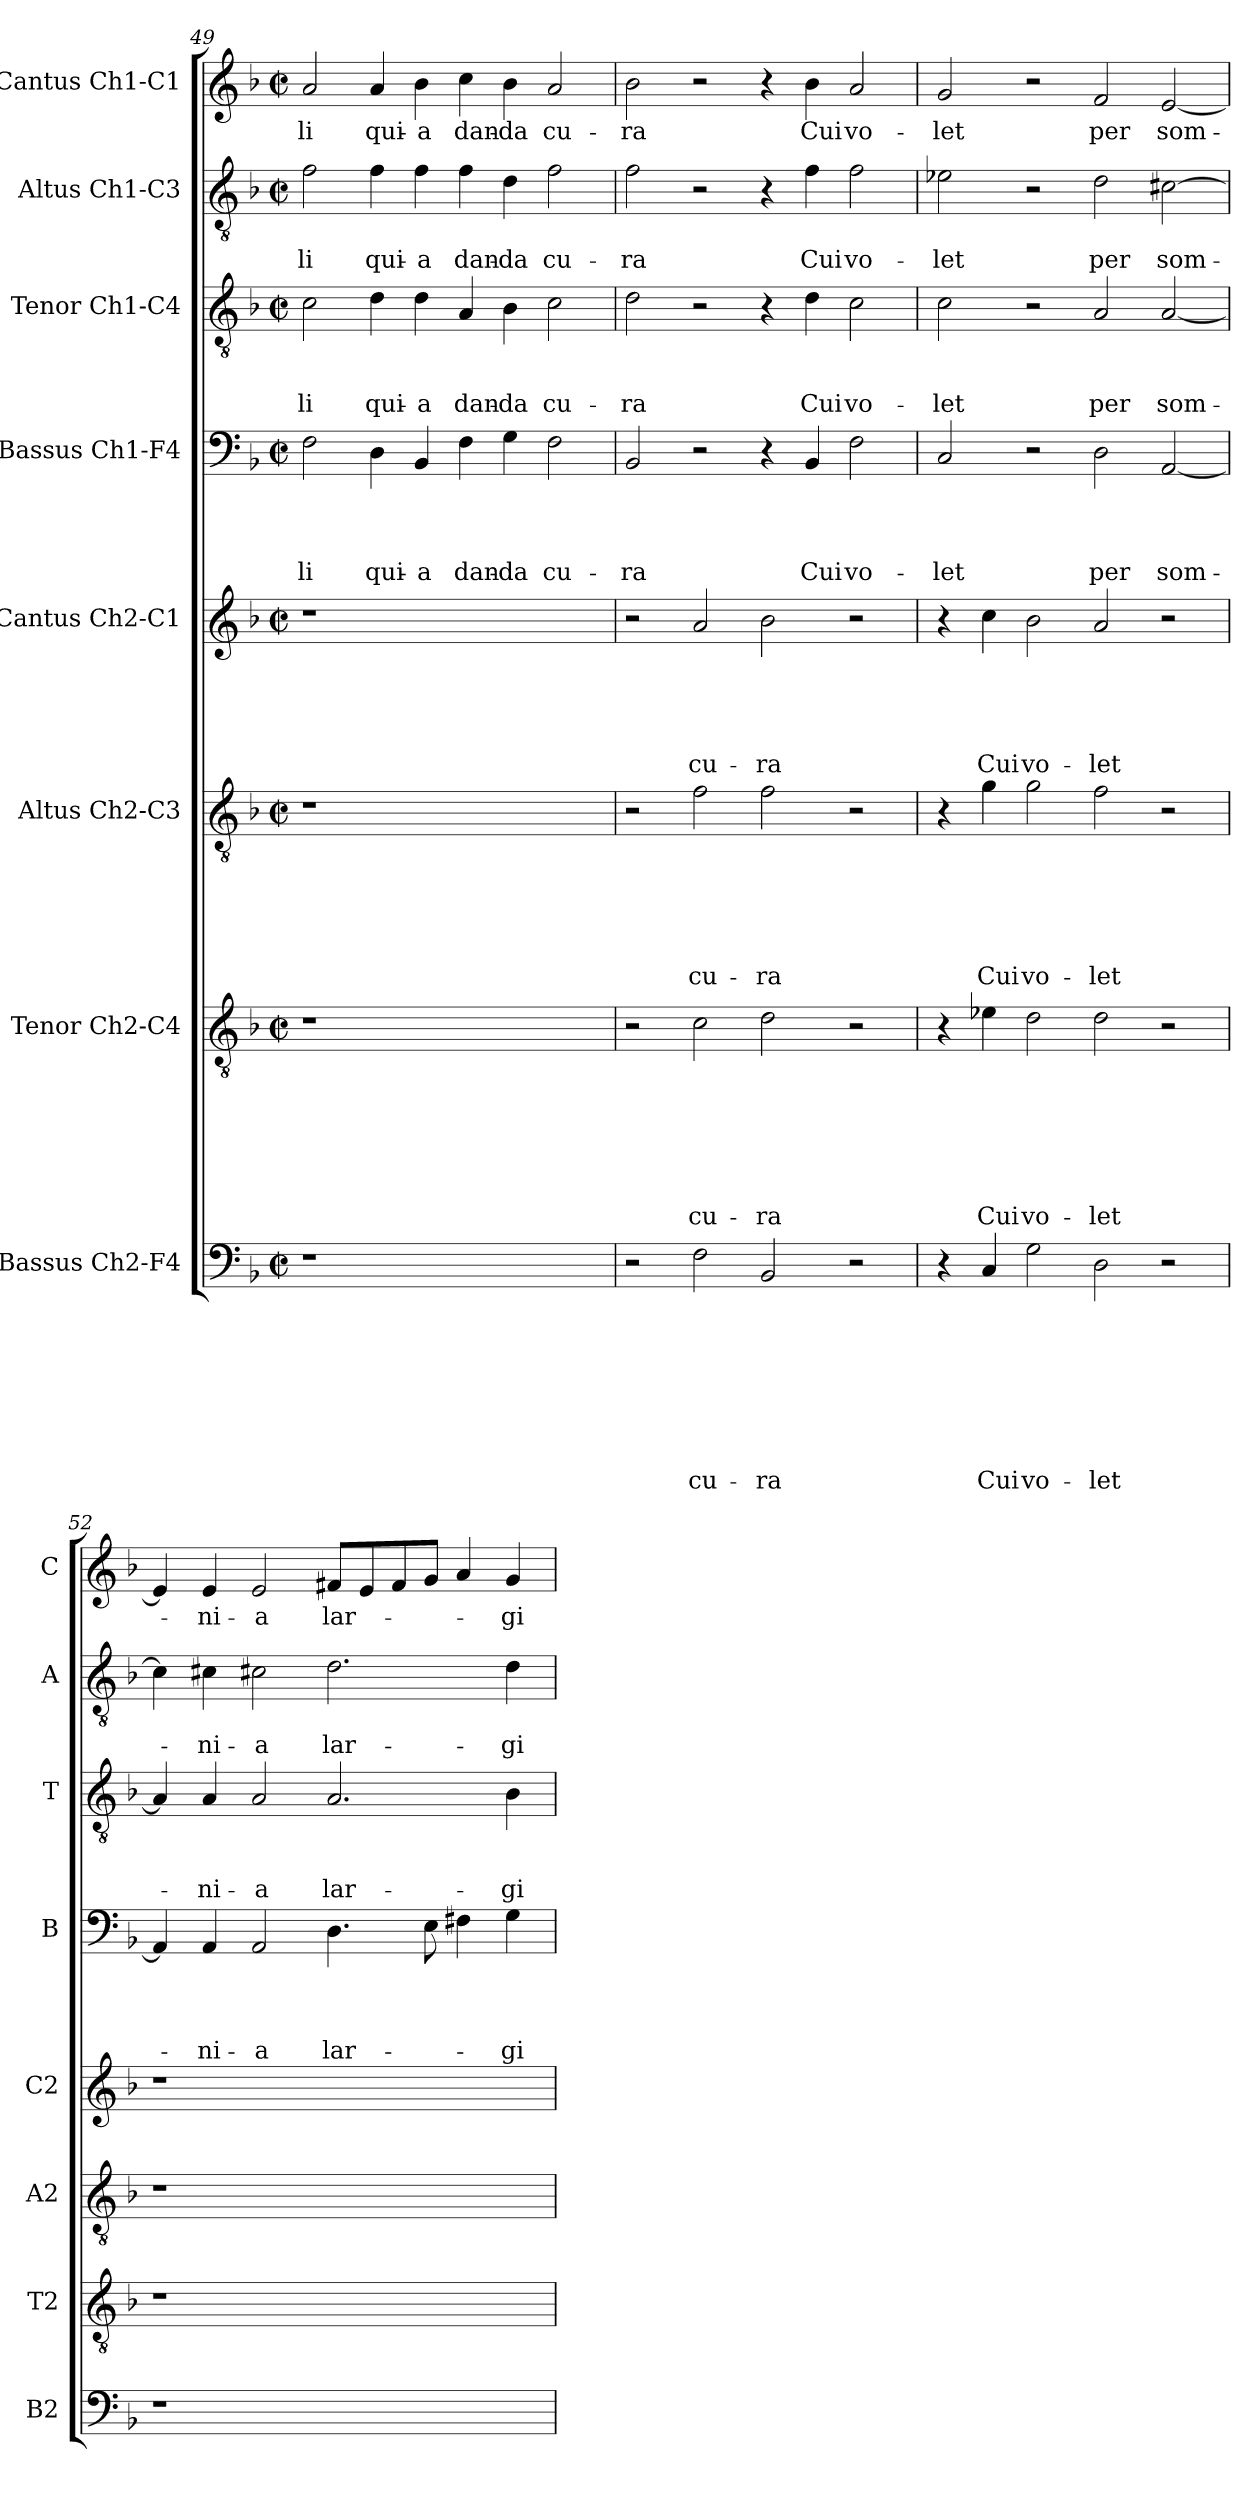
**kern	**text	**text	**text	**text	**text	**text	**text	**text	**kern	**text	**text	**text	**text	**text	**text	**text	**kern	**text	**text	**text	**text	**text	**text	**kern	**text	**text	**text	**text	**text	**kern	**text	**text	**text	**text	**kern	**text	**text	**text	**kern	**text	**text	**kern	**text
*part8	*part8	*part8	*part8	*part8	*part8	*part8	*part8	*part8	*part7	*part7	*part7	*part7	*part7	*part7	*part7	*part7	*part6	*part6	*part6	*part6	*part6	*part6	*part6	*part5	*part5	*part5	*part5	*part5	*part5	*part4	*part4	*part4	*part4	*part4	*part3	*part3	*part3	*part3	*part2	*part2	*part2	*part1	*part1
*staff8	*staff8	*staff8	*staff8	*staff8	*staff8	*staff8	*staff8	*staff8	*staff7	*staff7	*staff7	*staff7	*staff7	*staff7	*staff7	*staff7	*staff6	*staff6	*staff6	*staff6	*staff6	*staff6	*staff6	*staff5	*staff5	*staff5	*staff5	*staff5	*staff5	*staff4	*staff4	*staff4	*staff4	*staff4	*staff3	*staff3	*staff3	*staff3	*staff2	*staff2	*staff2	*staff1	*staff1
*I"Bassus Ch2-F4	*	*	*	*	*	*	*	*	*I"Tenor Ch2-C4	*	*	*	*	*	*	*	*I"Altus Ch2-C3	*	*	*	*	*	*	*I"Cantus Ch2-C1	*	*	*	*	*	*I"Bassus Ch1-F4	*	*	*	*	*I"Tenor Ch1-C4	*	*	*	*I"Altus Ch1-C3	*	*	*I"Cantus Ch1-C1	*
*I'B2	*	*	*	*	*	*	*	*	*I'T2	*	*	*	*	*	*	*	*I'A2	*	*	*	*	*	*	*I'C2	*	*	*	*	*	*I'B	*	*	*	*	*I'T	*	*	*	*I'A	*	*	*I'C	*
*clefF4	*	*	*	*	*	*	*	*	*clefGv2	*	*	*	*	*	*	*	*clefGv2	*	*	*	*	*	*	*clefG2	*	*	*	*	*	*clefF4	*	*	*	*	*clefGv2	*	*	*	*clefGv2	*	*	*clefG2	*
*k[b-]	*	*	*	*	*	*	*	*	*k[b-]	*	*	*	*	*	*	*	*k[b-]	*	*	*	*	*	*	*k[b-]	*	*	*	*	*	*k[b-]	*	*	*	*	*k[b-]	*	*	*	*k[b-]	*	*	*k[b-]	*
*F:	*	*	*	*	*	*	*	*	*F:	*	*	*	*	*	*	*	*F:	*	*	*	*	*	*	*F:	*	*	*	*	*	*F:	*	*	*	*	*F:	*	*	*	*F:	*	*	*F:	*
*M2/2	*	*	*	*	*	*	*	*	*M2/2	*	*	*	*	*	*	*	*M2/2	*	*	*	*	*	*	*M2/2	*	*	*	*	*	*M2/2	*	*	*	*	*M2/2	*	*	*	*M2/2	*	*	*M2/2	*
*met(c|)	*	*	*	*	*	*	*	*	*met(c|)	*	*	*	*	*	*	*	*met(c|)	*	*	*	*	*	*	*met(c|)	*	*	*	*	*	*met(c|)	*	*	*	*	*met(c|)	*	*	*	*met(c|)	*	*	*met(c|)	*
=49	=49	=49	=49	=49	=49	=49	=49	=49	=49	=49	=49	=49	=49	=49	=49	=49	=49	=49	=49	=49	=49	=49	=49	=49	=49	=49	=49	=49	=49	=49	=49	=49	=49	=49	=49	=49	=49	=49	=49	=49	=49	=49	=49
!	!	!	!	!	!	!	!	!	!	!	!	!	!	!	!	!	!	!	!	!	!	!	!	!	!	!	!	!	!	!	!	!	!	!LO:LY:b	!	!	!	!LO:LY:b	!	!	!LO:LY:b	!	!LO:LY:b
1r	.	.	.	.	.	.	.	.	1r	.	.	.	.	.	.	.	1r	.	.	.	.	.	.	1r	.	.	.	.	.	2F\	.	.	.	-li	2c\	.	.	-li	2f\	.	-li	2a/	-li
!	!	!	!	!	!	!	!	!	!	!	!	!	!	!	!	!	!	!	!	!	!	!	!	!	!	!	!	!	!	!	!	!	!	!LO:LY:b	!	!	!	!LO:LY:b	!	!	!LO:LY:b	!	!LO:LY:b
.	.	.	.	.	.	.	.	.	.	.	.	.	.	.	.	.	.	.	.	.	.	.	.	.	.	.	.	.	.	4D\	.	.	.	qui-	4d\	.	.	qui-	4f\	.	qui-	4a/	qui-
!	!	!	!	!	!	!	!	!	!	!	!	!	!	!	!	!	!	!	!	!	!	!	!	!	!	!	!	!	!	!	!	!	!	!LO:LY:b	!	!	!	!LO:LY:b	!	!	!LO:LY:b	!	!LO:LY:b
.	.	.	.	.	.	.	.	.	.	.	.	.	.	.	.	.	.	.	.	.	.	.	.	.	.	.	.	.	.	4BB-/	.	.	.	-a	4d\	.	.	-a	4f\	.	-a	4b-\	-a
!	!	!	!	!	!	!	!	!	!	!	!	!	!	!	!	!	!	!	!	!	!	!	!	!	!	!	!	!	!	!	!	!	!	!LO:LY:b	!	!	!	!LO:LY:b	!	!	!LO:LY:b	!	!LO:LY:b
1ryy	.	.	.	.	.	.	.	.	1ryy	.	.	.	.	.	.	.	1ryy	.	.	.	.	.	.	1ryy	.	.	.	.	.	4F\	.	.	.	dan-	4A/	.	.	dan-	4f\	.	dan-	4cc\	dan-
!	!	!	!	!	!	!	!	!	!	!	!	!	!	!	!	!	!	!	!	!	!	!	!	!	!	!	!	!	!	!	!	!	!	!LO:LY:b	!	!	!	!LO:LY:b	!	!	!LO:LY:b	!	!LO:LY:b
.	.	.	.	.	.	.	.	.	.	.	.	.	.	.	.	.	.	.	.	.	.	.	.	.	.	.	.	.	.	4G\	.	.	.	-da	4B-\	.	.	-da	4d\	.	-da	4b-\	-da
!	!	!	!	!	!	!	!	!	!	!	!	!	!	!	!	!	!	!	!	!	!	!	!	!	!	!	!	!	!	!	!	!	!	!LO:LY:b	!	!	!	!LO:LY:b	!	!	!LO:LY:b	!	!LO:LY:b
.	.	.	.	.	.	.	.	.	.	.	.	.	.	.	.	.	.	.	.	.	.	.	.	.	.	.	.	.	.	2F\	.	.	.	cu-	2c\	.	.	cu-	2f\	.	cu-	2a/	cu-
!!LO:PB:g=z
=50	=50	=50	=50	=50	=50	=50	=50	=50	=50	=50	=50	=50	=50	=50	=50	=50	=50	=50	=50	=50	=50	=50	=50	=50	=50	=50	=50	=50	=50	=50	=50	=50	=50	=50	=50	=50	=50	=50	=50	=50	=50	=50	=50
!	!	!	!	!	!	!	!	!	!	!	!	!	!	!	!	!	!	!	!	!	!	!	!	!	!	!	!	!	!	!	!	!	!	!LO:LY:b	!	!	!	!LO:LY:b	!	!	!LO:LY:b	!	!LO:LY:b
2r	.	.	.	.	.	.	.	.	2r	.	.	.	.	.	.	.	2r	.	.	.	.	.	.	2r	.	.	.	.	.	2BB-/	.	.	.	-ra	2d\	.	.	-ra	2f\	.	-ra	2b-\	-ra
!	!	!	!	!	!	!	!	!LO:LY:b	!	!	!	!	!	!	!	!LO:LY:b	!	!	!	!	!	!	!LO:LY:b	!	!	!	!	!	!LO:LY:b	!	!	!	!	!	!	!	!	!	!	!	!	!	!
2F\	.	.	.	.	.	.	.	cu-	2c\	.	.	.	.	.	.	cu-	2f\	.	.	.	.	.	cu-	2a/	.	.	.	.	cu-	2r	.	.	.	.	2r	.	.	.	2r	.	.	2r	.
!	!	!	!	!	!	!	!	!LO:LY:b	!	!	!	!	!	!	!	!LO:LY:b	!	!	!	!	!	!	!LO:LY:b	!	!	!	!	!	!LO:LY:b	!	!	!	!	!	!	!	!	!	!	!	!	!	!
2BB-/	.	.	.	.	.	.	.	-ra	2d\	.	.	.	.	.	.	-ra	2f\	.	.	.	.	.	-ra	2b-\	.	.	.	.	-ra	4r	.	.	.	.	4r	.	.	.	4r	.	.	4r	.
!	!	!	!	!	!	!	!	!	!	!	!	!	!	!	!	!	!	!	!	!	!	!	!	!	!	!	!	!	!	!	!	!	!	!LO:LY:b	!	!	!	!LO:LY:b	!	!	!LO:LY:b	!	!LO:LY:b
.	.	.	.	.	.	.	.	.	.	.	.	.	.	.	.	.	.	.	.	.	.	.	.	.	.	.	.	.	.	4BB-/	.	.	.	Cui	4d\	.	.	Cui	4f\	.	Cui	4b-\	Cui
!	!	!	!	!	!	!	!	!	!	!	!	!	!	!	!	!	!	!	!	!	!	!	!	!	!	!	!	!	!	!	!	!	!	!LO:LY:b	!	!	!	!LO:LY:b	!	!	!LO:LY:b	!	!LO:LY:b
2r	.	.	.	.	.	.	.	.	2r	.	.	.	.	.	.	.	2r	.	.	.	.	.	.	2r	.	.	.	.	.	2F\	.	.	.	vo-	2c\	.	.	vo-	2f\	.	vo-	2a/	vo-
=51	=51	=51	=51	=51	=51	=51	=51	=51	=51	=51	=51	=51	=51	=51	=51	=51	=51	=51	=51	=51	=51	=51	=51	=51	=51	=51	=51	=51	=51	=51	=51	=51	=51	=51	=51	=51	=51	=51	=51	=51	=51	=51	=51
!	!	!	!	!	!	!	!	!	!	!	!	!	!	!	!	!	!	!	!	!	!	!	!	!	!	!	!	!	!	!	!	!	!	!LO:LY:b	!	!	!	!LO:LY:b	!	!	!LO:LY:b	!	!LO:LY:b
4r	.	.	.	.	.	.	.	.	4r	.	.	.	.	.	.	.	4r	.	.	.	.	.	.	4r	.	.	.	.	.	2C/	.	.	.	-let	2c\	.	.	-let	2e-X\	.	-let	2g/	-let
!	!	!	!	!	!	!	!	!LO:LY:b	!	!	!	!	!	!	!	!LO:LY:b	!	!	!	!	!	!	!LO:LY:b	!	!	!	!	!	!LO:LY:b	!	!	!	!	!	!	!	!	!	!	!	!	!	!
4C/	.	.	.	.	.	.	.	Cui	4e-X\	.	.	.	.	.	.	Cui	4g\	.	.	.	.	.	Cui	4cc\	.	.	.	.	Cui	.	.	.	.	.	.	.	.	.	.	.	.	.	.
!	!	!	!	!	!	!	!	!LO:LY:b	!	!	!	!	!	!	!	!LO:LY:b	!	!	!	!	!	!	!LO:LY:b	!	!	!	!	!	!LO:LY:b	!	!	!	!	!	!	!	!	!	!	!	!	!	!
2G\	.	.	.	.	.	.	.	vo-	2d\	.	.	.	.	.	.	vo-	2g\	.	.	.	.	.	vo-	2b-\	.	.	.	.	vo-	2r	.	.	.	.	2r	.	.	.	2r	.	.	2r	.
!	!	!	!	!	!	!	!	!LO:LY:b	!	!	!	!	!	!	!	!LO:LY:b	!	!	!	!	!	!	!LO:LY:b	!	!	!	!	!	!LO:LY:b	!	!	!	!	!LO:LY:b	!	!	!	!LO:LY:b	!	!	!LO:LY:b	!	!LO:LY:b
2D\	.	.	.	.	.	.	.	-let	2d\	.	.	.	.	.	.	-let	2f\	.	.	.	.	.	-let	2a/	.	.	.	.	-let	2D\	.	.	.	per	2A/	.	.	per	2d\	.	per	2f/	per
!	!	!	!	!	!	!	!	!	!	!	!	!	!	!	!	!	!	!	!	!	!	!	!	!	!	!	!	!	!	!	!	!	!	!LO:LY:b	!	!	!	!LO:LY:b	!	!	!LO:LY:b	!	!LO:LY:b
2r	.	.	.	.	.	.	.	.	2r	.	.	.	.	.	.	.	2r	.	.	.	.	.	.	2r	.	.	.	.	.	[2AA/	.	.	.	som-	[2A/	.	.	som-	[2c#X\	.	som-	[2e/	som-
=52	=52	=52	=52	=52	=52	=52	=52	=52	=52	=52	=52	=52	=52	=52	=52	=52	=52	=52	=52	=52	=52	=52	=52	=52	=52	=52	=52	=52	=52	=52	=52	=52	=52	=52	=52	=52	=52	=52	=52	=52	=52	=52	=52
1r	.	.	.	.	.	.	.	.	1r	.	.	.	.	.	.	.	1r	.	.	.	.	.	.	1r	.	.	.	.	.	4AA/]	.	.	.	.	4A/]	.	.	.	4c#\]	.	.	4e/]	.
!	!	!	!	!	!	!	!	!	!	!	!	!	!	!	!	!	!	!	!	!	!	!	!	!	!	!	!	!	!	!	!	!	!	!LO:LY:b	!	!	!	!LO:LY:b	!	!	!LO:LY:b	!	!LO:LY:b
.	.	.	.	.	.	.	.	.	.	.	.	.	.	.	.	.	.	.	.	.	.	.	.	.	.	.	.	.	.	4AA/	.	.	.	-ni-	4A/	.	.	-ni-	4c#\	.	-ni-	4e/	-ni-
!	!	!	!	!	!	!	!	!	!	!	!	!	!	!	!	!	!	!	!	!	!	!	!	!	!	!	!	!	!	!	!	!	!	!LO:LY:b	!	!	!	!LO:LY:b	!	!	!LO:LY:b	!	!LO:LY:b
.	.	.	.	.	.	.	.	.	.	.	.	.	.	.	.	.	.	.	.	.	.	.	.	.	.	.	.	.	.	2AA/	.	.	.	-a	2A/	.	.	-a	2c#X\	.	-a	2e/	-a
!	!	!	!	!	!	!	!	!	!	!	!	!	!	!	!	!	!	!	!	!	!	!	!	!	!	!	!	!	!	!	!	!	!	!LO:LY:b	!	!	!	!LO:LY:b	!	!	!LO:LY:b	!	!LO:LY:b
1ryy	.	.	.	.	.	.	.	.	1ryy	.	.	.	.	.	.	.	1ryy	.	.	.	.	.	.	1ryy	.	.	.	.	.	4.D\	.	.	.	lar-	2.A/	.	.	lar-	2.d\	.	lar-	8f#X/L	lar-
.	.	.	.	.	.	.	.	.	.	.	.	.	.	.	.	.	.	.	.	.	.	.	.	.	.	.	.	.	.	.	.	.	.	.	.	.	.	.	.	.	.	8e/	.
.	.	.	.	.	.	.	.	.	.	.	.	.	.	.	.	.	.	.	.	.	.	.	.	.	.	.	.	.	.	.	.	.	.	.	.	.	.	.	.	.	.	8f#/	.
.	.	.	.	.	.	.	.	.	.	.	.	.	.	.	.	.	.	.	.	.	.	.	.	.	.	.	.	.	.	8E\	.	.	.	.	.	.	.	.	.	.	.	8g/J	.
.	.	.	.	.	.	.	.	.	.	.	.	.	.	.	.	.	.	.	.	.	.	.	.	.	.	.	.	.	.	4F#X\	.	.	.	.	.	.	.	.	.	.	.	4a/	.
!	!	!	!	!	!	!	!	!	!	!	!	!	!	!	!	!	!	!	!	!	!	!	!	!	!	!	!	!	!	!	!	!	!	!LO:LY:b	!	!	!	!LO:LY:b	!	!	!LO:LY:b	!	!LO:LY:b
.	.	.	.	.	.	.	.	.	.	.	.	.	.	.	.	.	.	.	.	.	.	.	.	.	.	.	.	.	.	4G\	.	.	.	-gi-	4B-\	.	.	-gi-	4d\	.	-gi-	4g/	-gi-
=	=	=	=	=	=	=	=	=	=	=	=	=	=	=	=	=	=	=	=	=	=	=	=	=	=	=	=	=	=	=	=	=	=	=	=	=	=	=	=	=	=	=	=
*-	*-	*-	*-	*-	*-	*-	*-	*-	*-	*-	*-	*-	*-	*-	*-	*-	*-	*-	*-	*-	*-	*-	*-	*-	*-	*-	*-	*-	*-	*-	*-	*-	*-	*-	*-	*-	*-	*-	*-	*-	*-	*-	*-
